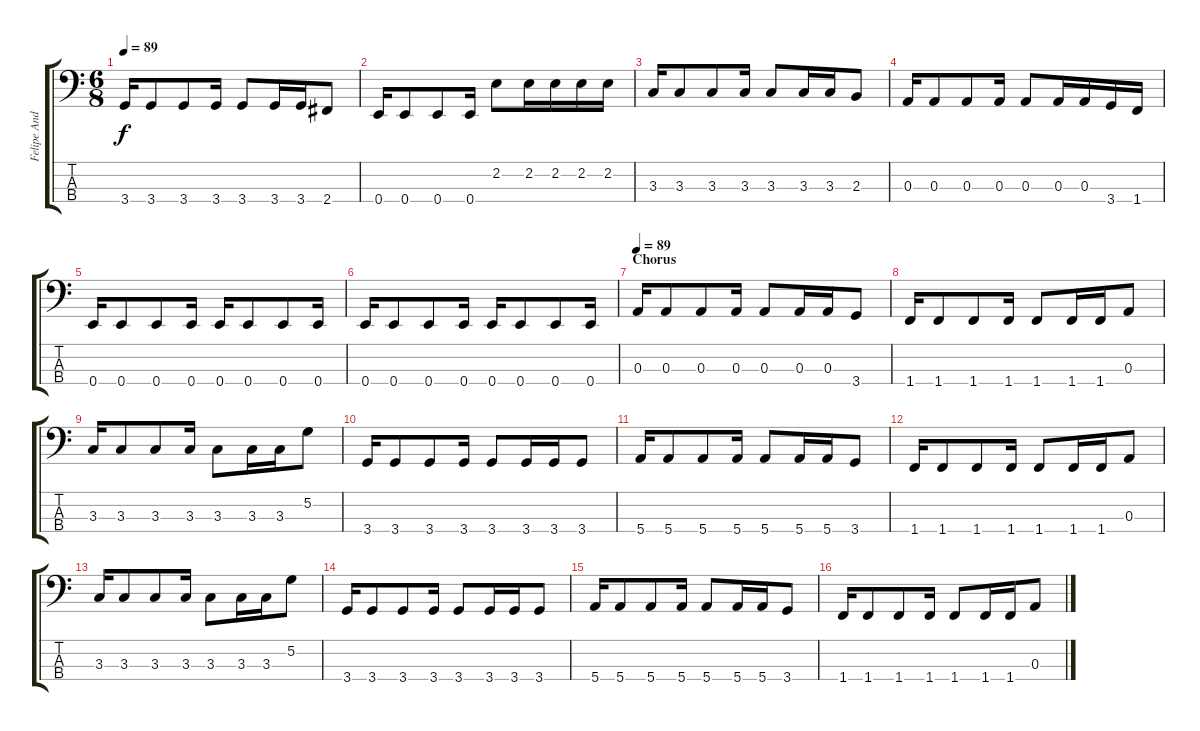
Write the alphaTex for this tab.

\track ("Felipe Andreoli" "Felipe And") {instrument electricbassfinger}
\staff {score tabs}
\tuning (G2 D2 A1 E1) {hide}
\ts (6 8)
\tempo 89
\clef f4
\ks c
3.4.16{dy f} 3.4.8 3.4.8 3.4.16 3.4.8 3.4.16 3.4.16 2.4.8 |
0.4.16 0.4.8 0.4.8 0.4.16 2.2.8 2.2.16 2.2.16 2.2.16 2.2.16 |
3.3.16 3.3.8 3.3.8 3.3.16 3.3.8 3.3.16 3.3.16 2.3.8 |
0.3.16 0.3.8 0.3.8 0.3.16 0.3.8 0.3.16 0.3.16 3.4.16 1.4.16 |
0.4.16 0.4.8 0.4.8 0.4.16 0.4.16 0.4.8 0.4.8 0.4.16 |
0.4.16 0.4.8 0.4.8 0.4.16 0.4.16 0.4.8 0.4.8 0.4.16 |
\section ("" "Chorus")
\tempo 89
0.3.16 0.3.8 0.3.8 0.3.16 0.3.8 0.3.16 0.3.16 3.4.8 |
1.4.16 1.4.8 1.4.8 1.4.16 1.4.8 1.4.16 1.4.16 0.3.8 |
3.3.16 3.3.8 3.3.8 3.3.16 3.3.8 3.3.16 3.3.16 5.2.8 |
3.4.16 3.4.8 3.4.8 3.4.16 3.4.8 3.4.16 3.4.16 3.4.8 |
5.4.16 5.4.8 5.4.8 5.4.16 5.4.8 5.4.16 5.4.16 3.4.8 |
1.4.16 1.4.8 1.4.8 1.4.16 1.4.8 1.4.16 1.4.16 0.3.8 |
3.3.16 3.3.8 3.3.8 3.3.16 3.3.8 3.3.16 3.3.16 5.2.8 |
3.4.16 3.4.8 3.4.8 3.4.16 3.4.8 3.4.16 3.4.16 3.4.8 |
5.4.16 5.4.8 5.4.8 5.4.16 5.4.8 5.4.16 5.4.16 3.4.8 |
1.4.16 1.4.8 1.4.8 1.4.16 1.4.8 1.4.16 1.4.16 0.3.8
